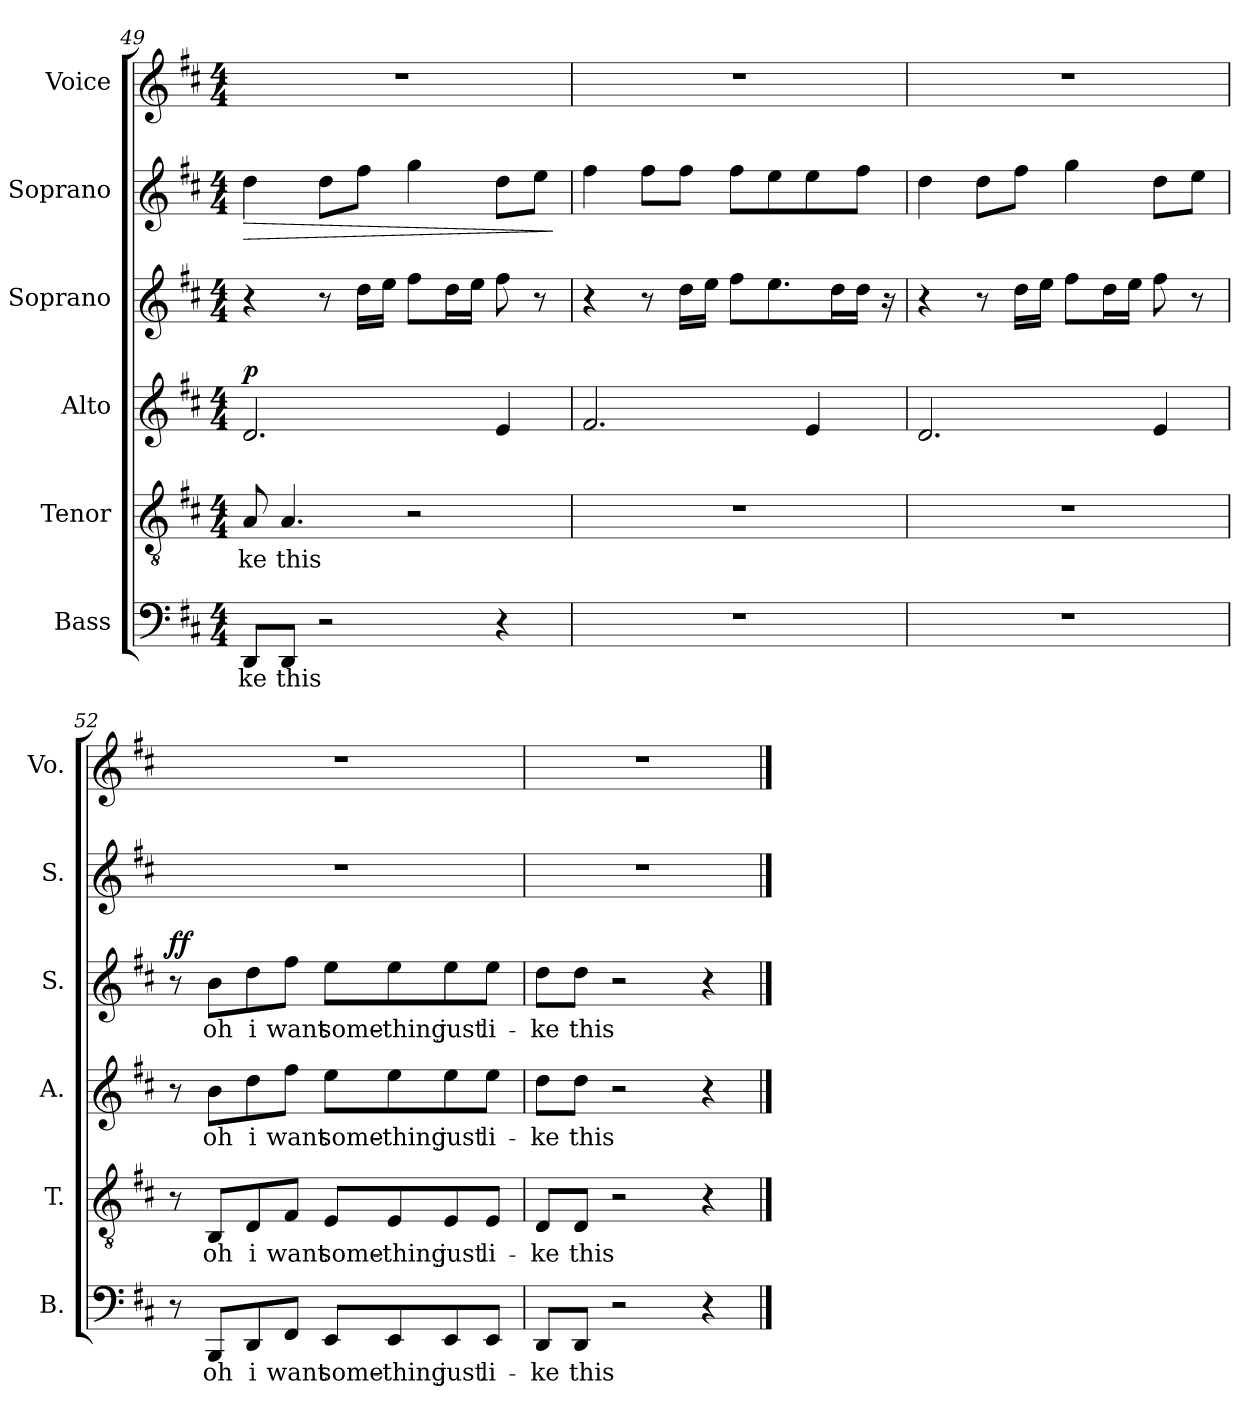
**kern	**text	**kern	**text	**kern	**text	**dynam	**kern	**text	**dynam	**kern	**dynam	**kern
*part6	*part6	*part5	*part5	*part4	*part4	*part4	*part3	*part3	*part3	*part2	*part2	*part1
*staff6	*staff6	*staff5	*staff5	*staff4	*staff4	*staff4	*staff3	*staff3	*staff3	*staff2	*staff2	*staff1
*I"Bass	*	*I"Tenor	*	*I"Alto	*	*	*I"Soprano	*	*	*I"Soprano	*	*I"Voice
*I'B.	*	*I'T.	*	*I'A.	*	*	*I'S.	*	*	*I'S.	*	*I'Vo.
!!LO:PB:g=z
*clefF4	*	*clefGv2	*	*clefG2	*	*	*clefG2	*	*	*clefG2	*	*clefG2
*k[f#c#]	*	*k[f#c#]	*	*k[f#c#]	*	*	*k[f#c#]	*	*	*k[f#c#]	*	*k[f#c#]
*M4/4	*	*M4/4	*	*M4/4	*	*	*M4/4	*	*	*M4/4	*	*M4/4
=49	=49	=49	=49	=49	=49	=49	=49	=49	=49	=49	=49	=49
!	!	!	!	!	!	!LO:DY:b	!	!	!	!	!LO:HP:b	!
8DD/L	-ke	8A/	-ke	2.d/	.	p	4r	.	.	4dd\	>	1r
8DD/J	this	4.A/	this	.	.	.	.	.	.	.	.	.
2r	.	.	.	.	.	.	8r	.	.	8dd\L	.	.
.	.	.	.	.	.	.	16dd\LL	.	.	8ff#\J	.	.
.	.	.	.	.	.	.	16ee\JJ	.	.	.	.	.
.	.	2r	.	.	.	.	8ff#\L	.	.	4gg\	.	.
.	.	.	.	.	.	.	16dd\L	.	.	.	.	.
.	.	.	.	.	.	.	16ee\JJ	.	.	.	.	.
4r	.	.	.	4e/	.	.	8ff#\	.	.	8dd\L	.	.
.	.	.	.	.	.	.	8r	.	.	8ee\J	.	.
.	.	.	.	.	.	.	.	.	.	.	]	.
=50	=50	=50	=50	=50	=50	=50	=50	=50	=50	=50	=50	=50
1r	.	1r	.	2.f#/	.	.	4r	.	.	4ff#\	.	1r
.	.	.	.	.	.	.	8r	.	.	8ff#\L	.	.
.	.	.	.	.	.	.	16dd\LL	.	.	8ff#\J	.	.
.	.	.	.	.	.	.	16ee\JJ	.	.	.	.	.
.	.	.	.	.	.	.	8ff#\L	.	.	8ff#\L	.	.
.	.	.	.	.	.	.	8.ee\	.	.	8ee\	.	.
.	.	.	.	4e/	.	.	.	.	.	8ee\	.	.
.	.	.	.	.	.	.	16dd\L	.	.	.	.	.
.	.	.	.	.	.	.	16dd\JJ	.	.	8ff#\J	.	.
.	.	.	.	.	.	.	16r	.	.	.	.	.
=51	=51	=51	=51	=51	=51	=51	=51	=51	=51	=51	=51	=51
1r	.	1r	.	2.d/	.	.	4r	.	.	4dd\	.	1r
.	.	.	.	.	.	.	8r	.	.	8dd\L	.	.
.	.	.	.	.	.	.	16dd\LL	.	.	8ff#\J	.	.
.	.	.	.	.	.	.	16ee\JJ	.	.	.	.	.
.	.	.	.	.	.	.	8ff#\L	.	.	4gg\	.	.
.	.	.	.	.	.	.	16dd\L	.	.	.	.	.
.	.	.	.	.	.	.	16ee\JJ	.	.	.	.	.
.	.	.	.	4e/	.	.	8ff#\	.	.	8dd\L	.	.
.	.	.	.	.	.	.	8r	.	.	8ee\J	.	.
!!LO:PB:g=z
=52	=52	=52	=52	=52	=52	=52	=52	=52	=52	=52	=52	=52
!	!	!	!	!	!	!	!	!	!LO:DY:a	!	!	!
8r	.	8r	.	8r	.	.	8r	.	ff	1r	.	1r
8BBB/L	oh	8BB/L	oh	8b\L	oh	.	8b\L	oh	.	.	.	.
8DD/	i	8D/	i	8dd\	i	.	8dd\	i	.	.	.	.
8FF#/J	want	8F#/J	want	8ff#\J	want	.	8ff#\J	want	.	.	.	.
8EE/L	some-	8E/L	some-	8ee\L	some-	.	8ee\L	some-	.	.	.	.
8EE/	-thing	8E/	-thing	8ee\	-thing	.	8ee\	-thing	.	.	.	.
8EE/	just	8E/	just	8ee\	just	.	8ee\	just	.	.	.	.
8EE/J	li-	8E/J	li-	8ee\J	li-	.	8ee\J	li-	.	.	.	.
=53	=53	=53	=53	=53	=53	=53	=53	=53	=53	=53	=53	=53
8DD/L	-ke	8D/L	-ke	8dd\L	-ke	.	8dd\L	-ke	.	1r	.	1r
8DD/J	this	8D/J	this	8dd\J	this	.	8dd\J	this	.	.	.	.
2r	.	2r	.	2r	.	.	2r	.	.	.	.	.
4r	.	4r	.	4r	.	.	4r	.	.	.	.	.
==	==	==	==	==	==	==	==	==	==	==	==	==
*-	*-	*-	*-	*-	*-	*-	*-	*-	*-	*-	*-	*-
